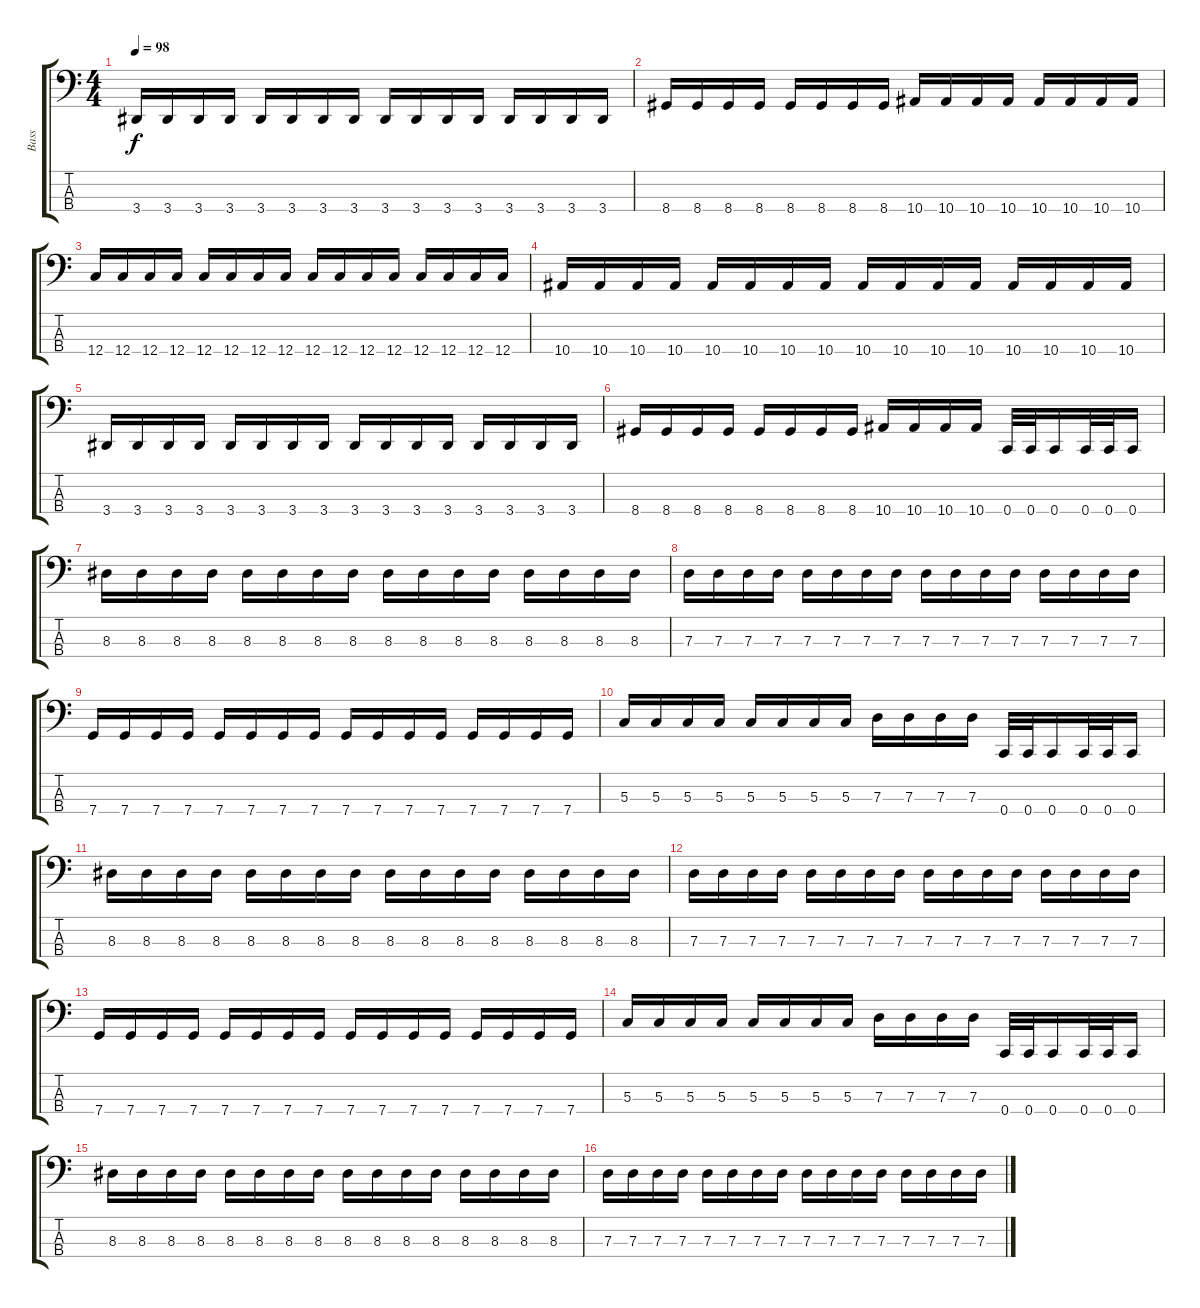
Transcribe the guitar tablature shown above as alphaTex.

\track ("Bass" "Bass") {instrument electricbassfinger}
\staff {score tabs}
\tuning (F2 C2 G1 C1) {hide}
\ts (4 4)
\tempo 98
\clef f4
\ks c
3.4.16{dy f} 3.4.16 3.4.16 3.4.16 3.4.16 3.4.16 3.4.16 3.4.16 3.4.16 3.4.16 3.4.16 3.4.16 3.4.16 3.4.16 3.4.16 3.4.16 |
8.4.16 8.4.16 8.4.16 8.4.16 8.4.16 8.4.16 8.4.16 8.4.16 10.4.16 10.4.16 10.4.16 10.4.16 10.4.16 10.4.16 10.4.16 10.4.16 |
12.4.16 12.4.16 12.4.16 12.4.16 12.4.16 12.4.16 12.4.16 12.4.16 12.4.16 12.4.16 12.4.16 12.4.16 12.4.16 12.4.16 12.4.16 12.4.16 |
10.4.16 10.4.16 10.4.16 10.4.16 10.4.16 10.4.16 10.4.16 10.4.16 10.4.16 10.4.16 10.4.16 10.4.16 10.4.16 10.4.16 10.4.16 10.4.16 |
3.4.16 3.4.16 3.4.16 3.4.16 3.4.16 3.4.16 3.4.16 3.4.16 3.4.16 3.4.16 3.4.16 3.4.16 3.4.16 3.4.16 3.4.16 3.4.16 |
8.4.16 8.4.16 8.4.16 8.4.16 8.4.16 8.4.16 8.4.16 8.4.16 10.4.16 10.4.16 10.4.16 10.4.16 0.4.32 0.4.32 0.4.16 0.4.32 0.4.32 0.4.16 |
8.3.16 8.3.16 8.3.16 8.3.16 8.3.16 8.3.16 8.3.16 8.3.16 8.3.16 8.3.16 8.3.16 8.3.16 8.3.16 8.3.16 8.3.16 8.3.16 |
7.3.16 7.3.16 7.3.16 7.3.16 7.3.16 7.3.16 7.3.16 7.3.16 7.3.16 7.3.16 7.3.16 7.3.16 7.3.16 7.3.16 7.3.16 7.3.16 |
7.4.16 7.4.16 7.4.16 7.4.16 7.4.16 7.4.16 7.4.16 7.4.16 7.4.16 7.4.16 7.4.16 7.4.16 7.4.16 7.4.16 7.4.16 7.4.16 |
5.3.16 5.3.16 5.3.16 5.3.16 5.3.16 5.3.16 5.3.16 5.3.16 7.3.16 7.3.16 7.3.16 7.3.16 0.4.32 0.4.32 0.4.16 0.4.32 0.4.32 0.4.16 |
8.3.16 8.3.16 8.3.16 8.3.16 8.3.16 8.3.16 8.3.16 8.3.16 8.3.16 8.3.16 8.3.16 8.3.16 8.3.16 8.3.16 8.3.16 8.3.16 |
7.3.16 7.3.16 7.3.16 7.3.16 7.3.16 7.3.16 7.3.16 7.3.16 7.3.16 7.3.16 7.3.16 7.3.16 7.3.16 7.3.16 7.3.16 7.3.16 |
7.4.16 7.4.16 7.4.16 7.4.16 7.4.16 7.4.16 7.4.16 7.4.16 7.4.16 7.4.16 7.4.16 7.4.16 7.4.16 7.4.16 7.4.16 7.4.16 |
5.3.16 5.3.16 5.3.16 5.3.16 5.3.16 5.3.16 5.3.16 5.3.16 7.3.16 7.3.16 7.3.16 7.3.16 0.4.32 0.4.32 0.4.16 0.4.32 0.4.32 0.4.16 |
8.3.16 8.3.16 8.3.16 8.3.16 8.3.16 8.3.16 8.3.16 8.3.16 8.3.16 8.3.16 8.3.16 8.3.16 8.3.16 8.3.16 8.3.16 8.3.16 |
7.3.16 7.3.16 7.3.16 7.3.16 7.3.16 7.3.16 7.3.16 7.3.16 7.3.16 7.3.16 7.3.16 7.3.16 7.3.16 7.3.16 7.3.16 7.3.16
